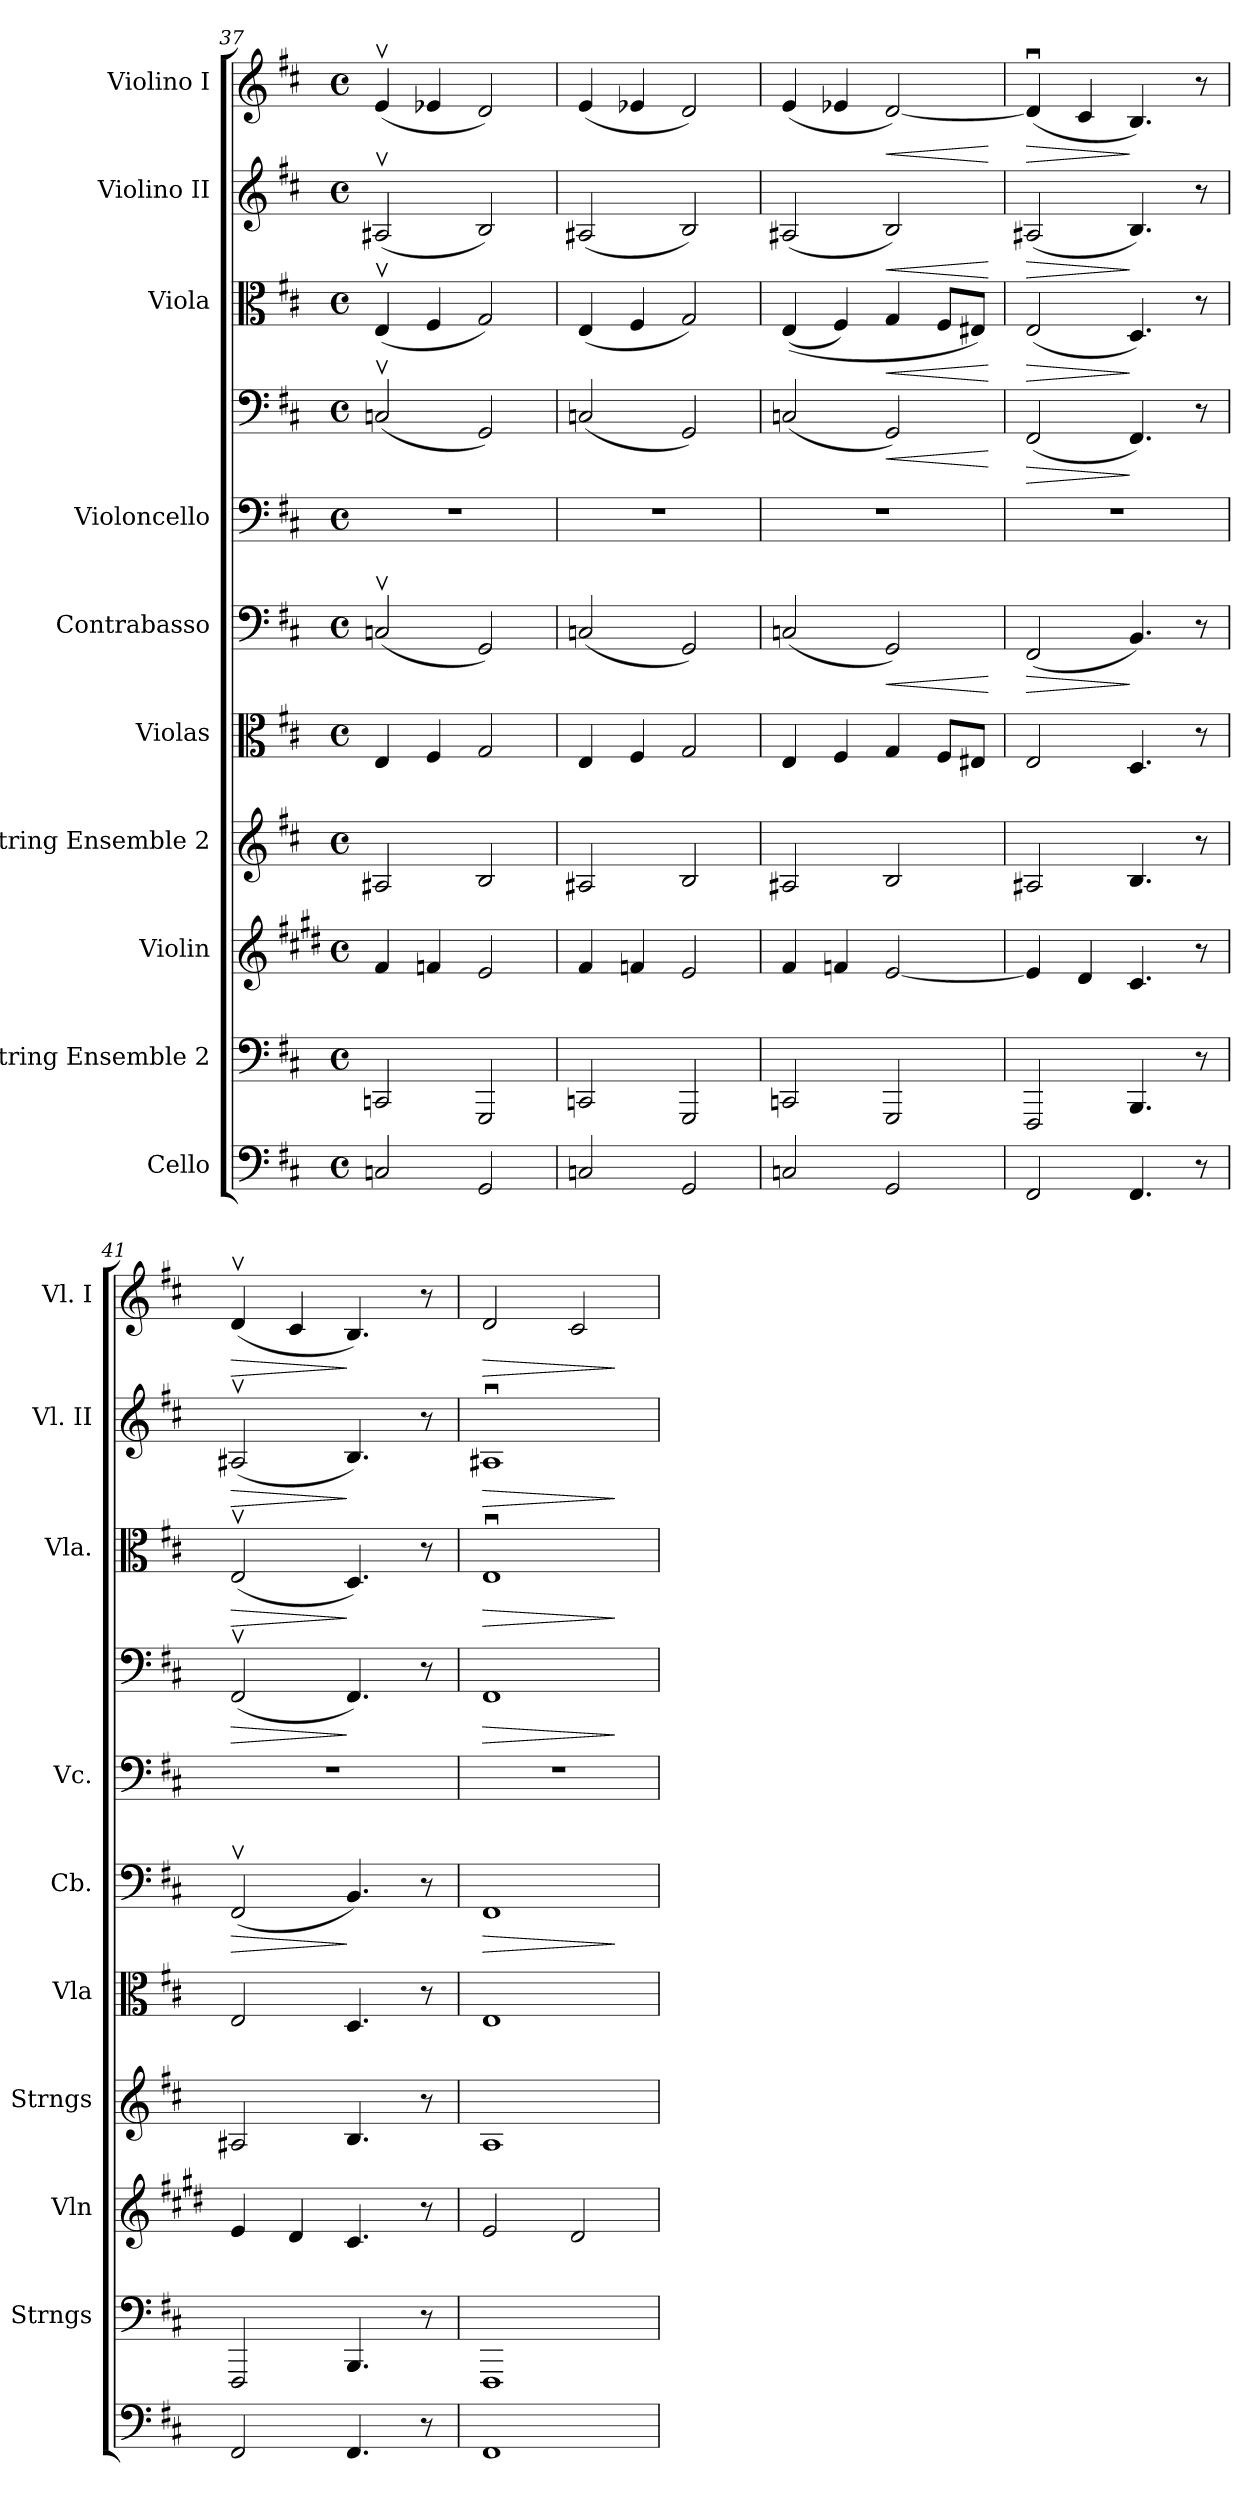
**kern	**kern	**kern	**kern	**kern	**kern	**dynam	**kern	**kern	**dynam	**kern	**dynam	**kern	**dynam	**kern	**dynam
*part10	*part9	*part8	*part7	*part6	*part5	*part5	*part4	*part4	*part4	*part3	*part3	*part2	*part2	*part1	*part1
*staff11	*staff10	*staff9	*staff8	*staff7	*staff6	*staff6	*staff5	*staff4	*staff4/5	*staff3	*staff3	*staff2	*staff2	*staff1	*staff1
*I"Cello	*I"String Ensemble 2	*I"Violin	*I"String Ensemble 2	*I"Violas	*I"Contrabasso	*	*I"Violoncello	*	*	*I"Viola	*	*I"Violino II	*	*I"Violino I	*
*	*I'Strngs	*I'Vln	*I'Strngs	*I'Vla	*I'Cb.	*	*I'Vc.	*	*	*I'Vla.	*	*I'Vl. II	*	*I'Vl. I	*
!!LO:LB:g=z
*clefF4	*clefF4	*clefG2	*clefG2	*clefC3	*clefF4	*	*clefF4	*clefF4	*	*clefC3	*	*clefG2	*	*clefG2	*
*	*	*ITrd1c2	*	*	*ITrd7c12	*	*	*	*	*	*	*	*	*	*
*k[f#c#]	*k[f#c#]	*k[f#c#]	*k[f#c#]	*k[f#c#]	*k[f#c#]	*	*k[f#c#]	*k[f#c#]	*	*k[f#c#]	*	*k[f#c#]	*	*k[f#c#]	*
*M4/4	*M4/4	*M4/4	*M4/4	*M4/4	*M4/4	*	*M4/4	*M4/4	*	*M4/4	*	*M4/4	*	*M4/4	*
*met(c)	*met(c)	*met(c)	*met(c)	*met(c)	*met(c)	*	*met(c)	*met(c)	*	*met(c)	*	*met(c)	*	*met(c)	*
=37	=37	=37	=37	=37	=37	=37	=37	=37	=37	=37	=37	=37	=37	=37	=37
2Cn/	2CCn/	4e/	2A#X/	4E/	(<2CCnv/	.	1r	(<2Cnv/	.	(<4Ev/	.	(<2A#Xv/	.	(<4ev/	.
.	.	4e-X/	.	4F#/	.	.	.	.	.	4F#/	.	.	.	4e-X/	.
2GG/	2GGG/	2d/	2B/	2G/	2GGG/)	.	.	2GG/)	.	2G/)	.	2B/)	.	2d/)	.
=38	=38	=38	=38	=38	=38	=38	=38	=38	=38	=38	=38	=38	=38	=38	=38
2Cn/	2CCn/	4e/	2A#X/	4E/	(<2CCn/	.	1r	(<2Cn/	.	(<4E/	.	(<2A#X/	.	(<4e/	.
.	.	4e-X/	.	4F#/	.	.	.	.	.	4F#/	.	.	.	4e-X/	.
2GG/	2GGG/	2d/	2B/	2G/	2GGG/)	.	.	2GG/)	.	2G/)	.	2B/)	.	2d/)	.
=39	=39	=39	=39	=39	=39	=39	=39	=39	=39	=39	=39	=39	=39	=39	=39
2Cn/	2CCn/	4e/	2A#X/	4E/	(<2CCn/	.	1r	(<2Cn/	.	(<(<4E/	.	(<2A#X/	.	(<4e/	.
.	.	4e-X/	.	4F#/	.	.	.	.	.	4F#/)	.	.	.	4e-X/	.
!	!	!	!	!	!	!LO:HP:b	!	!	!LO:HP:b	!	!LO:HP:b	!	!LO:HP:b	!	!LO:HP:b
2GG/	2GGG/	[2d/	2B/	4G/	2GGG/)	<	.	2GG/)	<	4G/	<	2B/)	<	[2d/)	<
.	.	.	.	8F#/L	.	.	.	.	.	8F#/L	.	.	.	.	.
.	.	.	.	8E#X/J	.	.	.	.	.	8E#X/J)	.	.	.	.	.
.	.	.	.	.	.	[	.	.	[	.	[	.	[	.	[
=40	=40	=40	=40	=40	=40	=40	=40	=40	=40	=40	=40	=40	=40	=40	=40
!	!	!	!	!	!	!LO:HP:b	!	!	!LO:HP:b	!	!LO:HP:b	!	!LO:HP:b	!	!LO:HP:b
2FF#/	2FFF#/	4d/]	2A#X/	2E/	(<2FFF#/	>	1r	(<2FF#/	>	(<2E/	>	(<2A#X/	>	(<4du/]	>
.	.	4c#/	.	.	.	.	.	.	.	.	.	.	.	4c#/	.
4.FF#/	4.BBB/	4.B/	4.B/	4.D/	4.BBB/)	]	.	4.FF#/)	]	4.D/)	]	4.B/)	]	4.B/)	]
8r	8r	8r	8r	8r	8r	.	.	8r	.	8r	.	8r	.	8r	.
=41	=41	=41	=41	=41	=41	=41	=41	=41	=41	=41	=41	=41	=41	=41	=41
!	!	!	!	!	!	!LO:HP:b	!	!	!LO:HP:b	!	!LO:HP:b	!	!LO:HP:b	!	!LO:HP:b
2FF#/	2FFF#/	4d/	2A#X/	2E/	(<2FFF#v/	>	1r	(<2FF#v/	>	(<2Ev/	>	(<2A#Xv/	>	(<4dv/	>
.	.	4c#/	.	.	.	.	.	.	.	.	.	.	.	4c#/	.
4.FF#/	4.BBB/	4.B/	4.B/	4.D/	4.BBB/)	]	.	4.FF#/)	]	4.D/)	]	4.B/)	]	4.B/)	]
8r	8r	8r	8r	8r	8r	.	.	8r	.	8r	.	8r	.	8r	.
!!LO:PB:g=z
=42	=42	=42	=42	=42	=42	=42	=42	=42	=42	=42	=42	=42	=42	=42	=42
!	!	!	!	!	!	!LO:HP:b	!	!	!LO:HP:b	!	!LO:HP:b	!	!LO:HP:b	!	!LO:HP:b
1FF#	1FFF#	2d/	1A	1E	1FFF#	>	1r	1FF#	>	1Eu	>	1A#Xu	>	2d/	>
.	.	2c#/	.	.	.	.	.	.	.	.	.	.	.	2c#/	.
.	.	.	.	.	.	]	.	.	]	.	]	.	]	.	]
=	=	=	=	=	=	=	=	=	=	=	=	=	=	=	=
*-	*-	*-	*-	*-	*-	*-	*-	*-	*-	*-	*-	*-	*-	*-	*-
